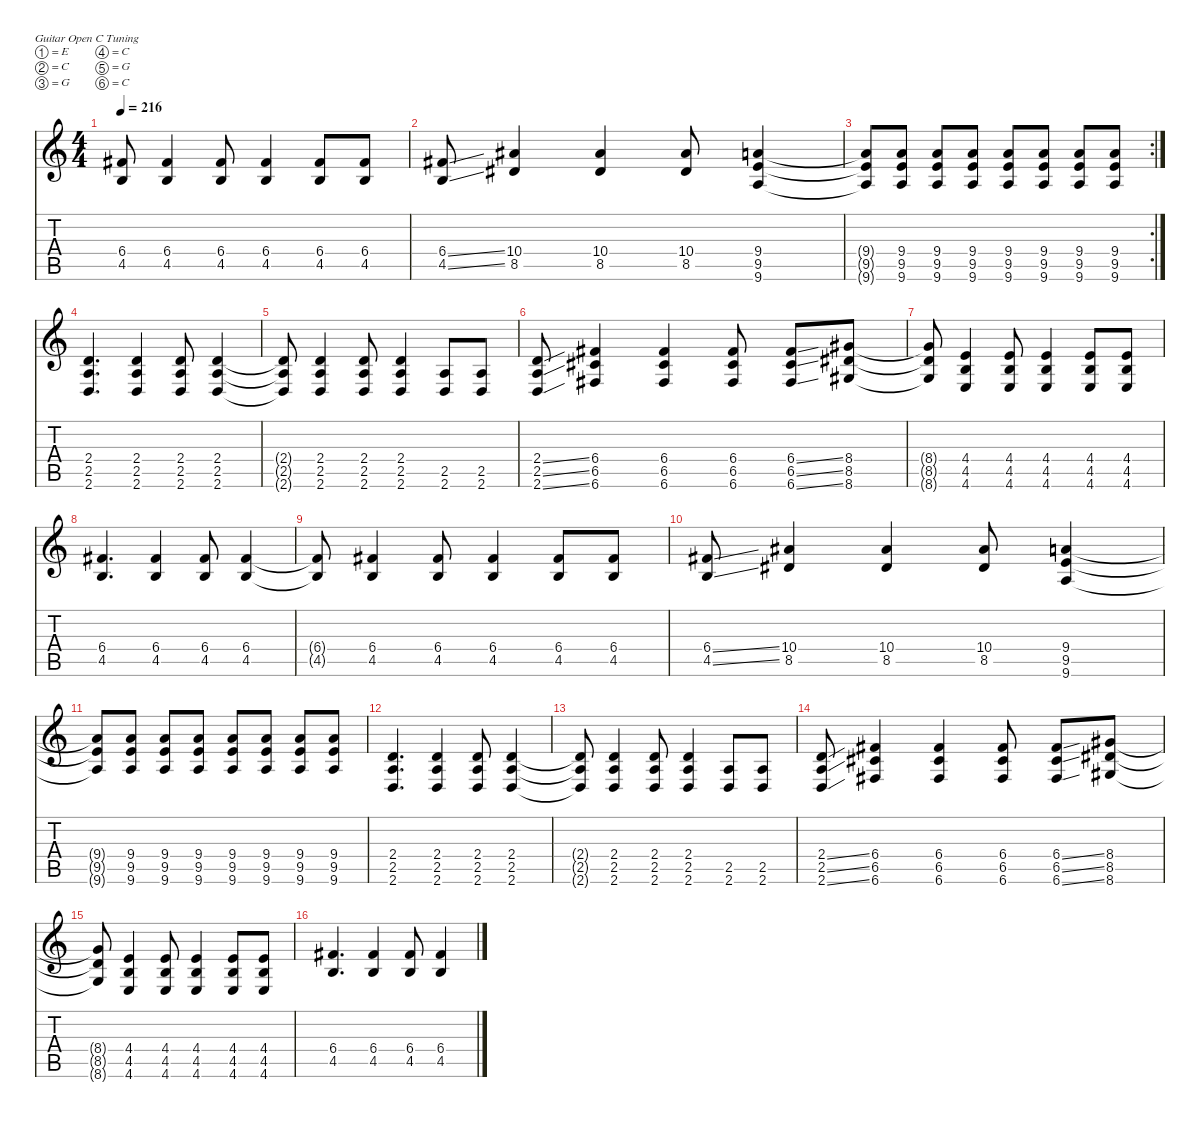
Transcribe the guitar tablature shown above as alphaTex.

\defaultSystemsLayout 4
\hideDynamics
\bracketExtendMode nobrackets
\singleTrackTrackNamePolicy hidden
\multiTrackTrackNamePolicy hidden
\firstSystemTrackNameMode fullname
\otherSystemsTrackNameOrientation horizontal
\track ("Guitar 2" "od.guit.") {defaultSystemsLayout 8 instrument overdrivenguitar}
\staff {score tabs}
\tuning (E4 C4 G3 C3 G2 C2)
\ts (4 4)
\tempo 216
\clef g2
\ks c
(6.4{t acc #} 4.5{t}).8{dy f beam Up} (6.4{acc #} 4.5).4{beam Up} (6.4{acc #} 4.5).8{beam Up} (6.4{acc #} 4.5).4{beam Up} (6.4{acc #} 4.5).8{beam Up} (6.4{acc #} 4.5).8{beam Up} |
(6.4{ss acc #} 4.5{ss}).8{beam Up} (10.4{acc #} 8.5{acc #}).4{beam Up} (10.4{acc #} 8.5{acc #}).4{beam Up} (10.4{acc #} 8.5{acc #}).8{beam Up} (9.4 9.5 9.6).4{beam Up} |
\rc 2
(9.4{t} 9.5{t} 9.6{t}).8{beam Up} (9.4 9.5 9.6).8{beam Up} (9.4 9.5 9.6).8{beam Up} (9.4 9.5 9.6).8{beam Up} (9.4 9.5 9.6).8{beam Up} (9.4 9.5 9.6).8{beam Up} (9.4 9.5 9.6).8{beam Up} (9.4 9.5 9.6).8{beam Up} |
(2.4 2.5 2.6).4{d beam Up} (2.4 2.5 2.6).4{beam Up} (2.4 2.5 2.6).8{beam Up} (2.4 2.5 2.6).4{beam Up} |
(2.4{t} 2.5{t} 2.6{t}).8{beam Up} (2.4 2.5 2.6).4{beam Up} (2.4 2.5 2.6).8{beam Up} (2.4 2.5 2.6).4{beam Up} (2.5 2.6).8{beam Up} (2.5 2.6).8{beam Up} |
(2.4{ss} 2.5{ss} 2.6{ss}).8{beam Up} (6.4{acc #} 6.5{acc #} 6.6{acc #}).4{beam Up} (6.4{acc #} 6.5{acc #} 6.6{acc #}).4{beam Up} (6.4{acc #} 6.5{acc #} 6.6{acc #}).8{beam Up} (6.4{ss acc #} 6.5{ss acc #} 6.6{ss acc #}).8{beam Up} (8.4{acc #} 8.5{acc #} 8.6{acc #}).8{beam Up} |
(8.4{t acc #} 8.5{t acc #} 8.6{t acc #}).8{beam Up} (4.4 4.5 4.6).4{beam Up} (4.4 4.5 4.6).8{beam Up} (4.4 4.5 4.6).4{beam Up} (4.4 4.5 4.6).8{beam Up} (4.4 4.5 4.6).8{beam Up} |
(6.4{acc #} 4.5).4{d beam Up} (6.4{acc #} 4.5).4{beam Up} (6.4{acc #} 4.5).8{beam Up} (6.4{acc #} 4.5).4{beam Up} |
(6.4{t acc #} 4.5{t}).8{beam Up} (6.4{acc #} 4.5).4{beam Up} (6.4{acc #} 4.5).8{beam Up} (6.4{acc #} 4.5).4{beam Up} (6.4{acc #} 4.5).8{beam Up} (6.4{acc #} 4.5).8{beam Up} |
(6.4{ss acc #} 4.5{ss}).8{beam Up} (10.4{acc #} 8.5{acc #}).4{beam Up} (10.4{acc #} 8.5{acc #}).4{beam Up} (10.4{acc #} 8.5{acc #}).8{beam Up} (9.4 9.5 9.6).4{beam Up} |
(9.4{t} 9.5{t} 9.6{t}).8{beam Up} (9.4 9.5 9.6).8{beam Up} (9.4 9.5 9.6).8{beam Up} (9.4 9.5 9.6).8{beam Up} (9.4 9.5 9.6).8{beam Up} (9.4 9.5 9.6).8{beam Up} (9.4 9.5 9.6).8{beam Up} (9.4 9.5 9.6).8{beam Up} |
(2.4 2.5 2.6).4{d beam Up} (2.4 2.5 2.6).4{beam Up} (2.4 2.5 2.6).8{beam Up} (2.4 2.5 2.6).4{beam Up} |
(2.4{t} 2.5{t} 2.6{t}).8{beam Up} (2.4 2.5 2.6).4{beam Up} (2.4 2.5 2.6).8{beam Up} (2.4 2.5 2.6).4{beam Up} (2.5 2.6).8{beam Up} (2.5 2.6).8{beam Up} |
(2.4{ss} 2.5{ss} 2.6{ss}).8{beam Up} (6.4{acc #} 6.5{acc #} 6.6{acc #}).4{beam Up} (6.4{acc #} 6.5{acc #} 6.6{acc #}).4{beam Up} (6.4{acc #} 6.5{acc #} 6.6{acc #}).8{beam Up} (6.4{ss acc #} 6.5{ss acc #} 6.6{ss acc #}).8{beam Up} (8.4{acc #} 8.5{acc #} 8.6{acc #}).8{beam Up} |
(8.4{t acc #} 8.5{t acc #} 8.6{t acc #}).8{beam Up} (4.4 4.5 4.6).4{beam Up} (4.4 4.5 4.6).8{beam Up} (4.4 4.5 4.6).4{beam Up} (4.4 4.5 4.6).8{beam Up} (4.4 4.5 4.6).8{beam Up} |
(6.4{acc #} 4.5).4{d beam Up} (6.4{acc #} 4.5).4{beam Up} (6.4{acc #} 4.5).8{beam Up} (6.4{acc #} 4.5).4{beam Up}
